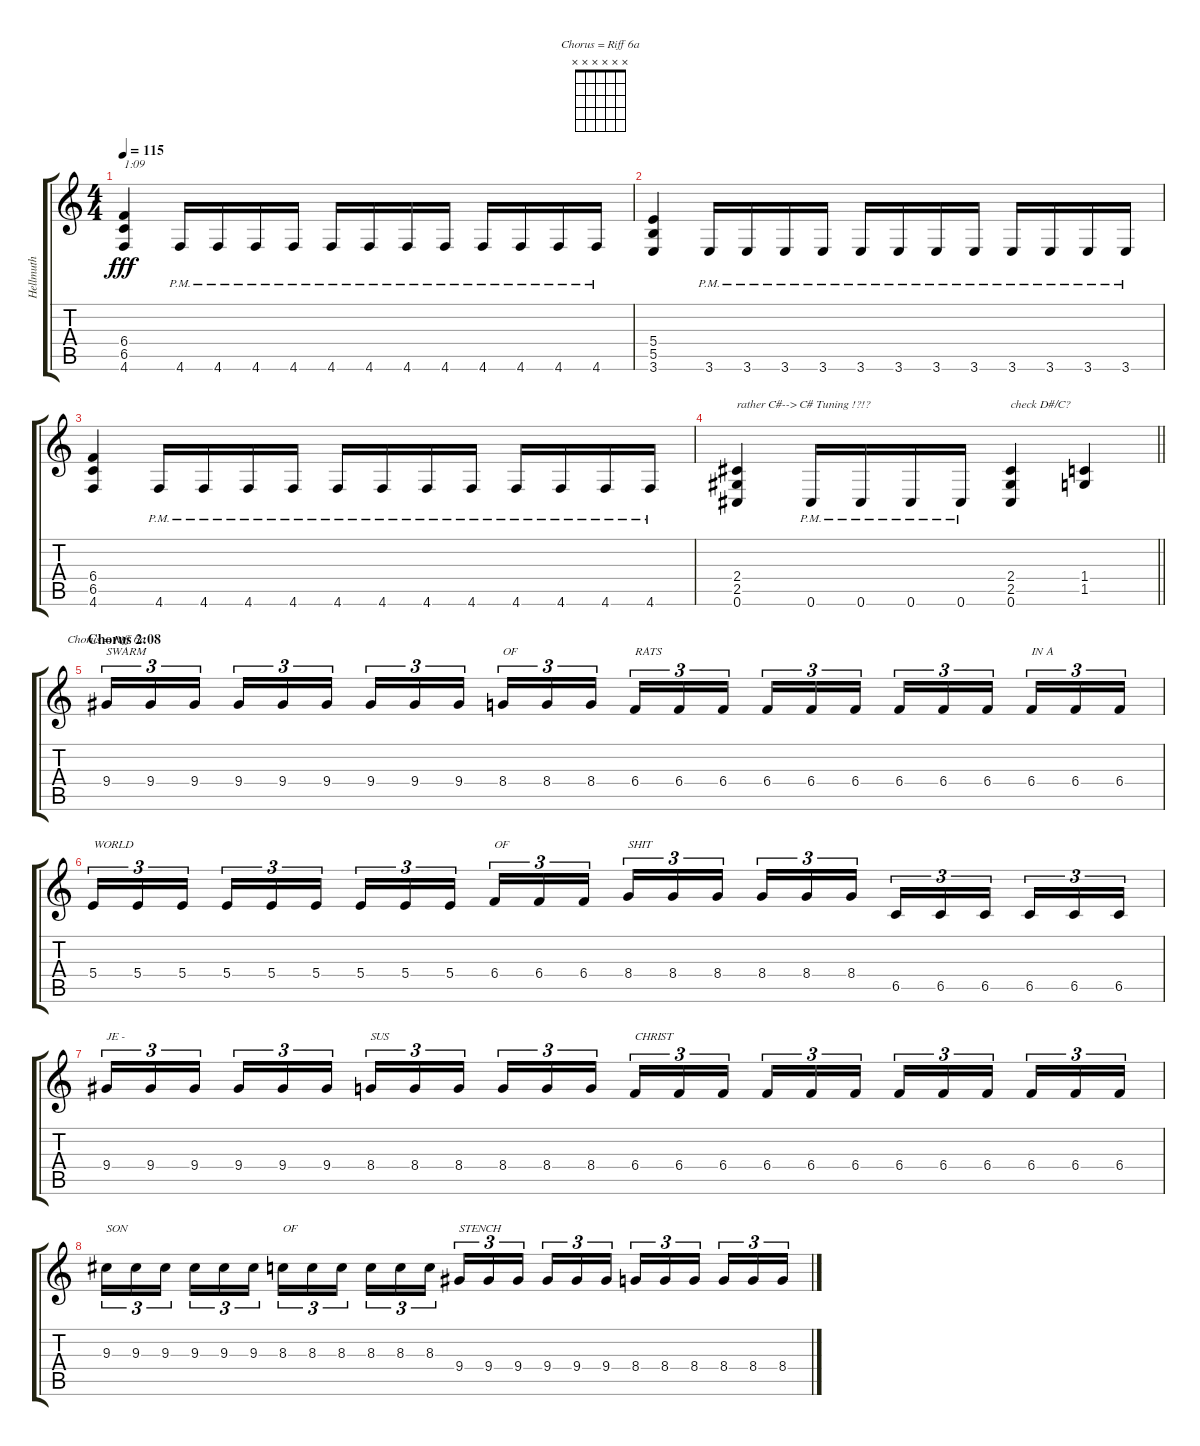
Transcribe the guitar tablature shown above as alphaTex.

\track ("Hellmuth" "Hellmuth") {instrument overdrivenguitar}
\staff {score tabs}
\tuning (Db4 Ab3 E3 B2 Gb2 Db2) {hide}
\chord ("Chorus = Riff 6a" x x x x x x)
\ts (4 4)
\tempo 115
\clef g2
\ks c
(6.4 6.5 4.6).4{txt "1:09" dy fff} 4.6{pm}.16 4.6{pm}.16 4.6{pm}.16 4.6{pm}.16 4.6{pm}.16 4.6{pm}.16 4.6{pm}.16 4.6{pm}.16 4.6{pm}.16 4.6{pm}.16 4.6{pm}.16 4.6{pm}.16 |
(5.4 5.5 3.6).4 3.6{pm}.16 3.6{pm}.16 3.6{pm}.16 3.6{pm}.16 3.6{pm}.16 3.6{pm}.16 3.6{pm}.16 3.6{pm}.16 3.6{pm}.16 3.6{pm}.16 3.6{pm}.16 3.6{pm}.16 |
(6.4 6.5 4.6).4 4.6{pm}.16 4.6{pm}.16 4.6{pm}.16 4.6{pm}.16 4.6{pm}.16 4.6{pm}.16 4.6{pm}.16 4.6{pm}.16 4.6{pm}.16 4.6{pm}.16 4.6{pm}.16 4.6{pm}.16 |
\barLineRight lightlight
(2.4 2.5 0.6).4{txt "rather C#--> C# Tuning !?!?"} 0.6{pm}.16 0.6{pm}.16 0.6{pm}.16 0.6{pm}.16 (2.4 2.5 0.6).4{txt "check D#/C?"} (1.4 1.5).4 |
\section ("" "Chorus 2:08")
9.4.16{tu (3 2) ch "Chorus = Riff 6a" txt "SWARM"} 9.4.16{tu (3 2)} 9.4.16{tu (3 2) beam splitsecondary} 9.4.16{tu (3 2)} 9.4.16{tu (3 2)} 9.4.16{tu (3 2)} 9.4.16{tu (3 2)} 9.4.16{tu (3 2)} 9.4.16{tu (3 2) beam splitsecondary} 8.4.16{tu (3 2) txt "OF"} 8.4.16{tu (3 2)} 8.4.16{tu (3 2)} 6.4.16{tu (3 2) txt "RATS"} 6.4.16{tu (3 2)} 6.4.16{tu (3 2) beam splitsecondary} 6.4.16{tu (3 2)} 6.4.16{tu (3 2)} 6.4.16{tu (3 2)} 6.4.16{tu (3 2)} 6.4.16{tu (3 2)} 6.4.16{tu (3 2) beam splitsecondary} 6.4.16{tu (3 2) txt "IN A"} 6.4.16{tu (3 2)} 6.4.16{tu (3 2)} |
5.4.16{tu (3 2) txt "WORLD"} 5.4.16{tu (3 2)} 5.4.16{tu (3 2) beam splitsecondary} 5.4.16{tu (3 2)} 5.4.16{tu (3 2)} 5.4.16{tu (3 2)} 5.4.16{tu (3 2)} 5.4.16{tu (3 2)} 5.4.16{tu (3 2) beam splitsecondary} 6.4.16{tu (3 2) txt "OF"} 6.4.16{tu (3 2)} 6.4.16{tu (3 2)} 8.4.16{tu (3 2) txt "SHIT"} 8.4.16{tu (3 2)} 8.4.16{tu (3 2) beam splitsecondary} 8.4.16{tu (3 2)} 8.4.16{tu (3 2)} 8.4.16{tu (3 2)} 6.5.16{tu (3 2)} 6.5.16{tu (3 2)} 6.5.16{tu (3 2) beam splitsecondary} 6.5.16{tu (3 2)} 6.5.16{tu (3 2)} 6.5.16{tu (3 2)} |
9.4.16{tu (3 2) txt "JE -"} 9.4.16{tu (3 2)} 9.4.16{tu (3 2) beam splitsecondary} 9.4.16{tu (3 2)} 9.4.16{tu (3 2)} 9.4.16{tu (3 2)} 8.4.16{tu (3 2) txt "SUS"} 8.4.16{tu (3 2)} 8.4.16{tu (3 2) beam splitsecondary} 8.4.16{tu (3 2)} 8.4.16{tu (3 2)} 8.4.16{tu (3 2)} 6.4.16{tu (3 2) txt "CHRIST"} 6.4.16{tu (3 2)} 6.4.16{tu (3 2) beam splitsecondary} 6.4.16{tu (3 2)} 6.4.16{tu (3 2)} 6.4.16{tu (3 2)} 6.4.16{tu (3 2)} 6.4.16{tu (3 2)} 6.4.16{tu (3 2) beam splitsecondary} 6.4.16{tu (3 2)} 6.4.16{tu (3 2)} 6.4.16{tu (3 2)} |
9.3.16{tu (3 2) txt "SON"} 9.3.16{tu (3 2)} 9.3.16{tu (3 2) beam splitsecondary} 9.3.16{tu (3 2)} 9.3.16{tu (3 2)} 9.3.16{tu (3 2)} 8.3.16{tu (3 2) txt "OF"} 8.3.16{tu (3 2)} 8.3.16{tu (3 2) beam splitsecondary} 8.3.16{tu (3 2)} 8.3.16{tu (3 2)} 8.3.16{tu (3 2)} 9.4.16{tu (3 2) txt "STENCH"} 9.4.16{tu (3 2)} 9.4.16{tu (3 2) beam splitsecondary} 9.4.16{tu (3 2)} 9.4.16{tu (3 2)} 9.4.16{tu (3 2)} 8.4.16{tu (3 2)} 8.4.16{tu (3 2)} 8.4.16{tu (3 2) beam splitsecondary} 8.4.16{tu (3 2)} 8.4.16{tu (3 2)} 8.4.16{tu (3 2)}
